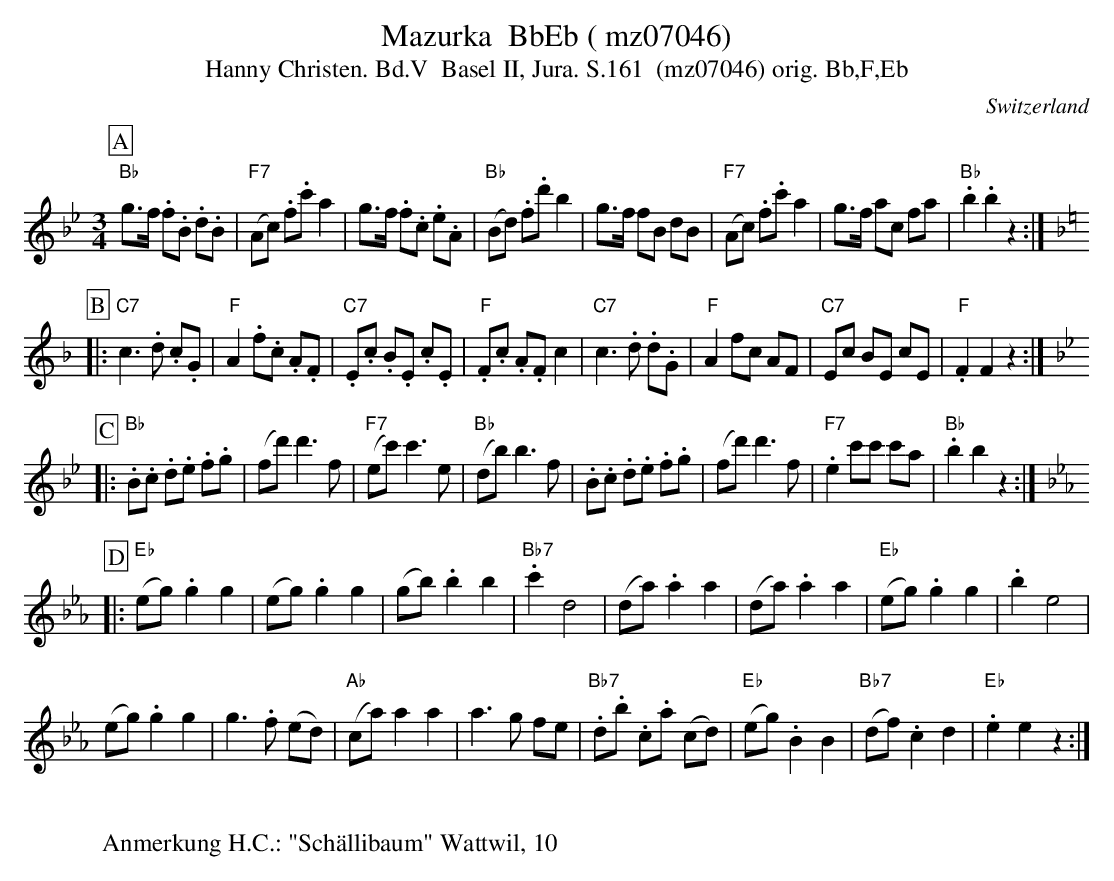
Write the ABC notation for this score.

X:1
T:Mazurka  BbEb ( mz07046)
T:Hanny Christen. Bd.V  Basel II, Jura. S.161  (mz07046) orig. Bb,F,Eb
M:3/4
L:1/8
O:Switzerland
K:Bb major
[P:A] "Bb"g>f .f.B .d.B | ("F7"Ac) .f.c'a2 | g>f .f.c .e.A | ("Bb"Bd) .f.d'b2 | g>f fB dB | ("F7"Ac) .f.c'a2 | g>f ac fa | "Bb".b2.b2z2 :| [K:F]
[P:B] |: "C7"c3.d .c.G | "F"A2 .f.c .A.F | "C7".E.c .B.E .c.E  | "F".F.c .A.F c2 | "C7"c3.d .d.G | "F"A2fc AF | "C7"Ec BE cE | "F".F2F2z2 :|  [K:Bb]
[P:C] |: "Bb".B.c .d.e .f.g | (fd') d'3f | ("F7"ec')c'3e | ("Bb"db)b3f | .B.c .d.e .f.g | (fd') d'3f | "F7".e2 c'c' c'a | "Bb".b2b2z2 :| [K:Eb]
[P:D] |: ("Eb"eg).g2g2 | (eg).g2g2 | (gb).b2b2 | "Bb7".c'2d4 | (da).a2a2 | (da).a2a2 | ("Eb"eg).g2g2 | .b2e4 |
(eg).g2g2 | g3.f (ed) | ("Ab"ca)a2a2 | a3g fe | ."Bb7"d.b .c.a (cd) | ("Eb"eg).B2B2 | ("Bb7"df).c2d2 | "Eb".e2e2z2 :|
W:
W:Anmerkung H.C.: "Schällibaum" Wattwil, 10
